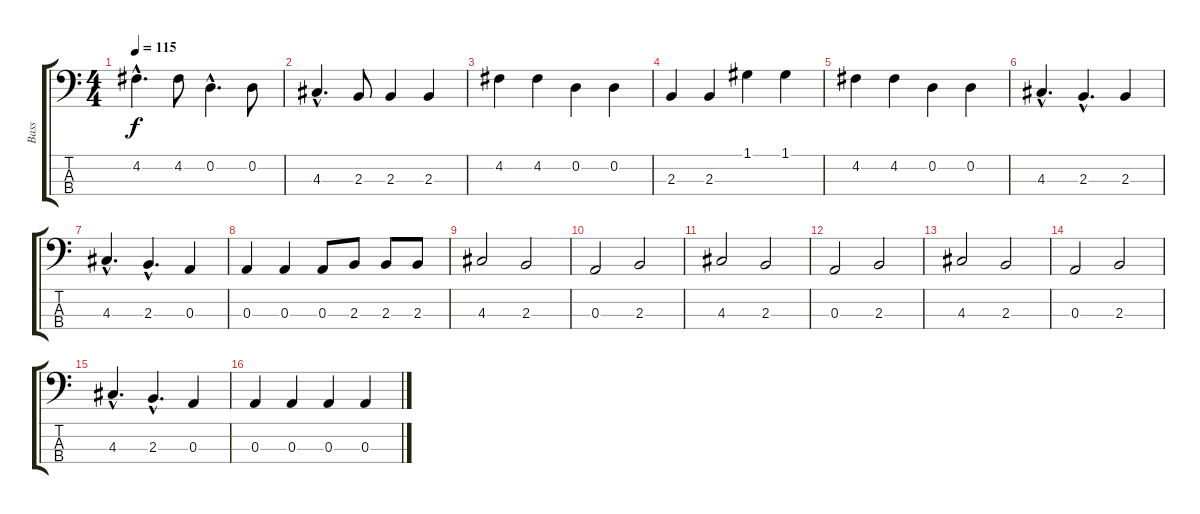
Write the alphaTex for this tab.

\track ("Bass" "Bass") {instrument electricbassfinger}
\staff {score tabs}
\tuning (G2 D2 A1 E1) {hide}
\ts (4 4)
\tempo 115
\clef f4
\ks c
4.2{hac}.4{d dy f} 4.2.8 0.2{hac}.4{d} 0.2.8 |
4.3{hac}.4{d} 2.3.8 2.3.4 2.3.4 |
4.2.4 4.2.4 0.2.4 0.2.4 |
2.3.4 2.3.4 1.1.4 1.1.4 |
4.2.4 4.2.4 0.2.4 0.2.4 |
4.3{hac}.4{d} 2.3{hac}.4{d} 2.3.4 |
4.3{hac}.4{d} 2.3{hac}.4{d} 0.3.4 |
0.3.4 0.3.4 0.3.8 2.3.8 2.3.8 2.3.8 |
4.3.2 2.3.2 |
0.3.2 2.3.2 |
4.3.2 2.3.2 |
0.3.2 2.3.2 |
4.3.2 2.3.2 |
0.3.2 2.3.2 |
4.3{hac}.4{d} 2.3{hac}.4{d} 0.3.4 |
0.3.4 0.3.4 0.3.4 0.3.4
